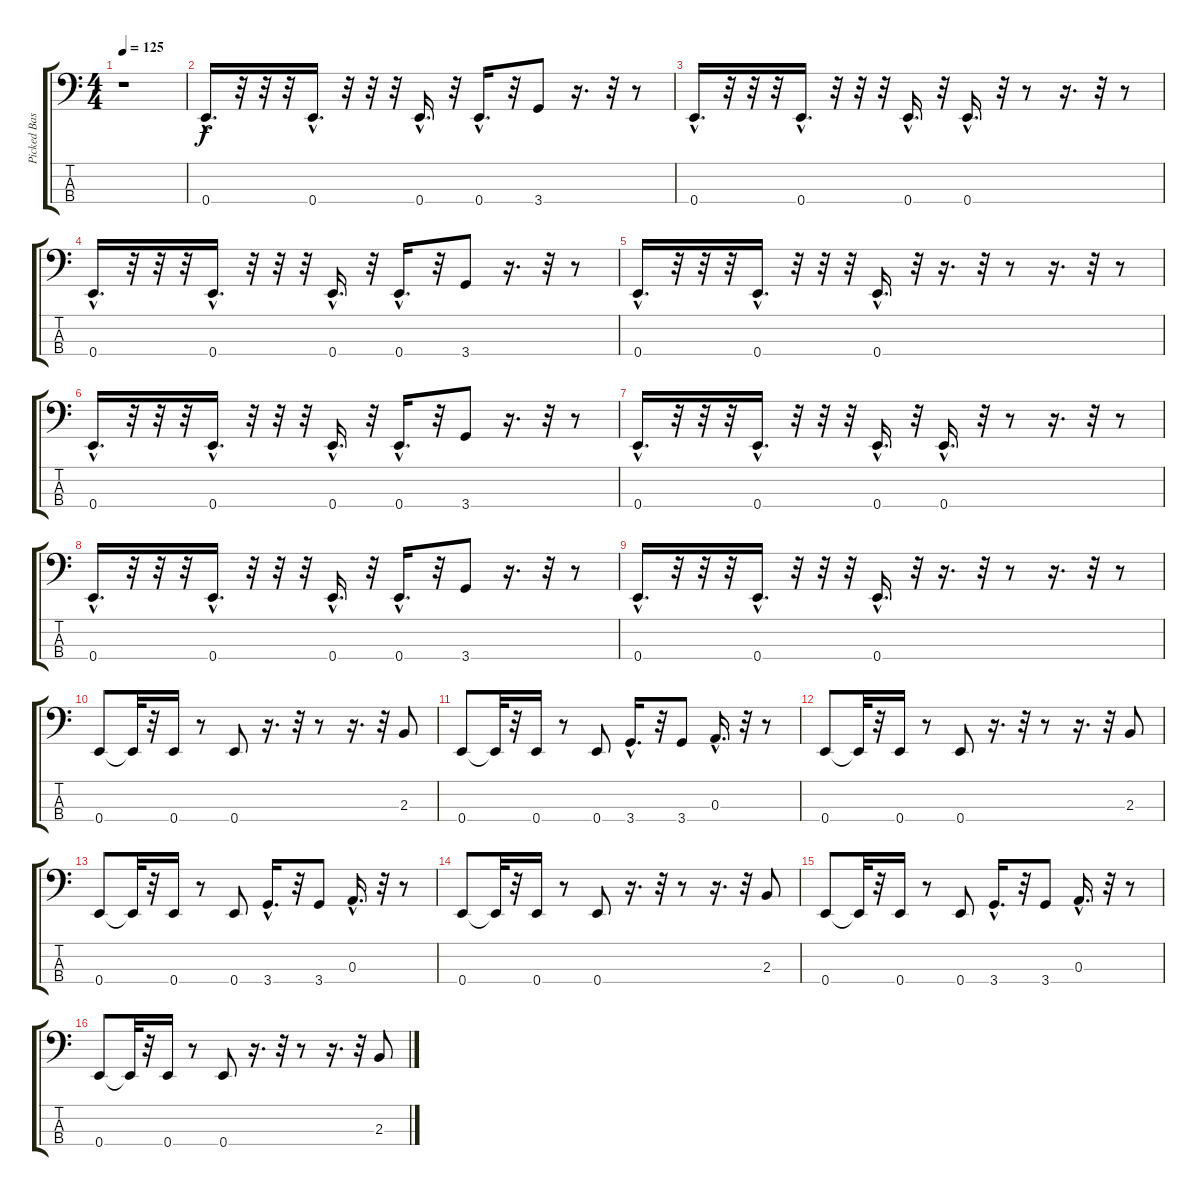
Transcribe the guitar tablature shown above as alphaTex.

\track ("Picked Bass" "Picked Bas") {instrument electricbasspick}
\staff {score tabs}
\tuning (G2 D2 A1 E1) {hide}
\ts (4 4)
\tempo 125
\clef f4
\ks c
r.1{dy f} |
0.4{hac}.16{d} r.32 r.32 r.32 0.4{hac}.16{d} r.32 r.32 r.32 0.4{hac}.16{d} r.32 0.4{hac}.16{d} r.32 3.4.8 r.16{d} r.32 r.8 |
0.4{hac}.16{d} r.32 r.32 r.32 0.4{hac}.16{d} r.32 r.32 r.32 0.4{hac}.16{d} r.32 0.4{hac}.16{d} r.32 r.8 r.16{d} r.32 r.8 |
0.4{hac}.16{d} r.32 r.32 r.32 0.4{hac}.16{d} r.32 r.32 r.32 0.4{hac}.16{d} r.32 0.4{hac}.16{d} r.32 3.4.8 r.16{d} r.32 r.8 |
0.4{hac}.16{d} r.32 r.32 r.32 0.4{hac}.16{d} r.32 r.32 r.32 0.4{hac}.16{d} r.32 r.16{d} r.32 r.8 r.16{d} r.32 r.8 |
0.4{hac}.16{d} r.32 r.32 r.32 0.4{hac}.16{d} r.32 r.32 r.32 0.4{hac}.16{d} r.32 0.4{hac}.16{d} r.32 3.4.8 r.16{d} r.32 r.8 |
0.4{hac}.16{d} r.32 r.32 r.32 0.4{hac}.16{d} r.32 r.32 r.32 0.4{hac}.16{d} r.32 0.4{hac}.16{d} r.32 r.8 r.16{d} r.32 r.8 |
0.4{hac}.16{d} r.32 r.32 r.32 0.4{hac}.16{d} r.32 r.32 r.32 0.4{hac}.16{d} r.32 0.4{hac}.16{d} r.32 3.4.8 r.16{d} r.32 r.8 |
0.4{hac}.16{d} r.32 r.32 r.32 0.4{hac}.16{d} r.32 r.32 r.32 0.4{hac}.16{d} r.32 r.16{d} r.32 r.8 r.16{d} r.32 r.8 |
0.4.8 0.4{t}.32 r.32 0.4.16 r.8 0.4.8 r.16{d} r.32 r.8 r.16{d} r.32 2.3.8 |
0.4.8 0.4{t}.32 r.32 0.4.16 r.8 0.4.8 3.4{hac}.16{d} r.32 3.4.8 0.3{hac}.16{d} r.32 r.8 |
0.4.8 0.4{t}.32 r.32 0.4.16 r.8 0.4.8 r.16{d} r.32 r.8 r.16{d} r.32 2.3.8 |
0.4.8 0.4{t}.32 r.32 0.4.16 r.8 0.4.8 3.4{hac}.16{d} r.32 3.4.8 0.3{hac}.16{d} r.32 r.8 |
0.4.8 0.4{t}.32 r.32 0.4.16 r.8 0.4.8 r.16{d} r.32 r.8 r.16{d} r.32 2.3.8 |
0.4.8 0.4{t}.32 r.32 0.4.16 r.8 0.4.8 3.4{hac}.16{d} r.32 3.4.8 0.3{hac}.16{d} r.32 r.8 |
0.4.8 0.4{t}.32 r.32 0.4.16 r.8 0.4.8 r.16{d} r.32 r.8 r.16{d} r.32 2.3.8
